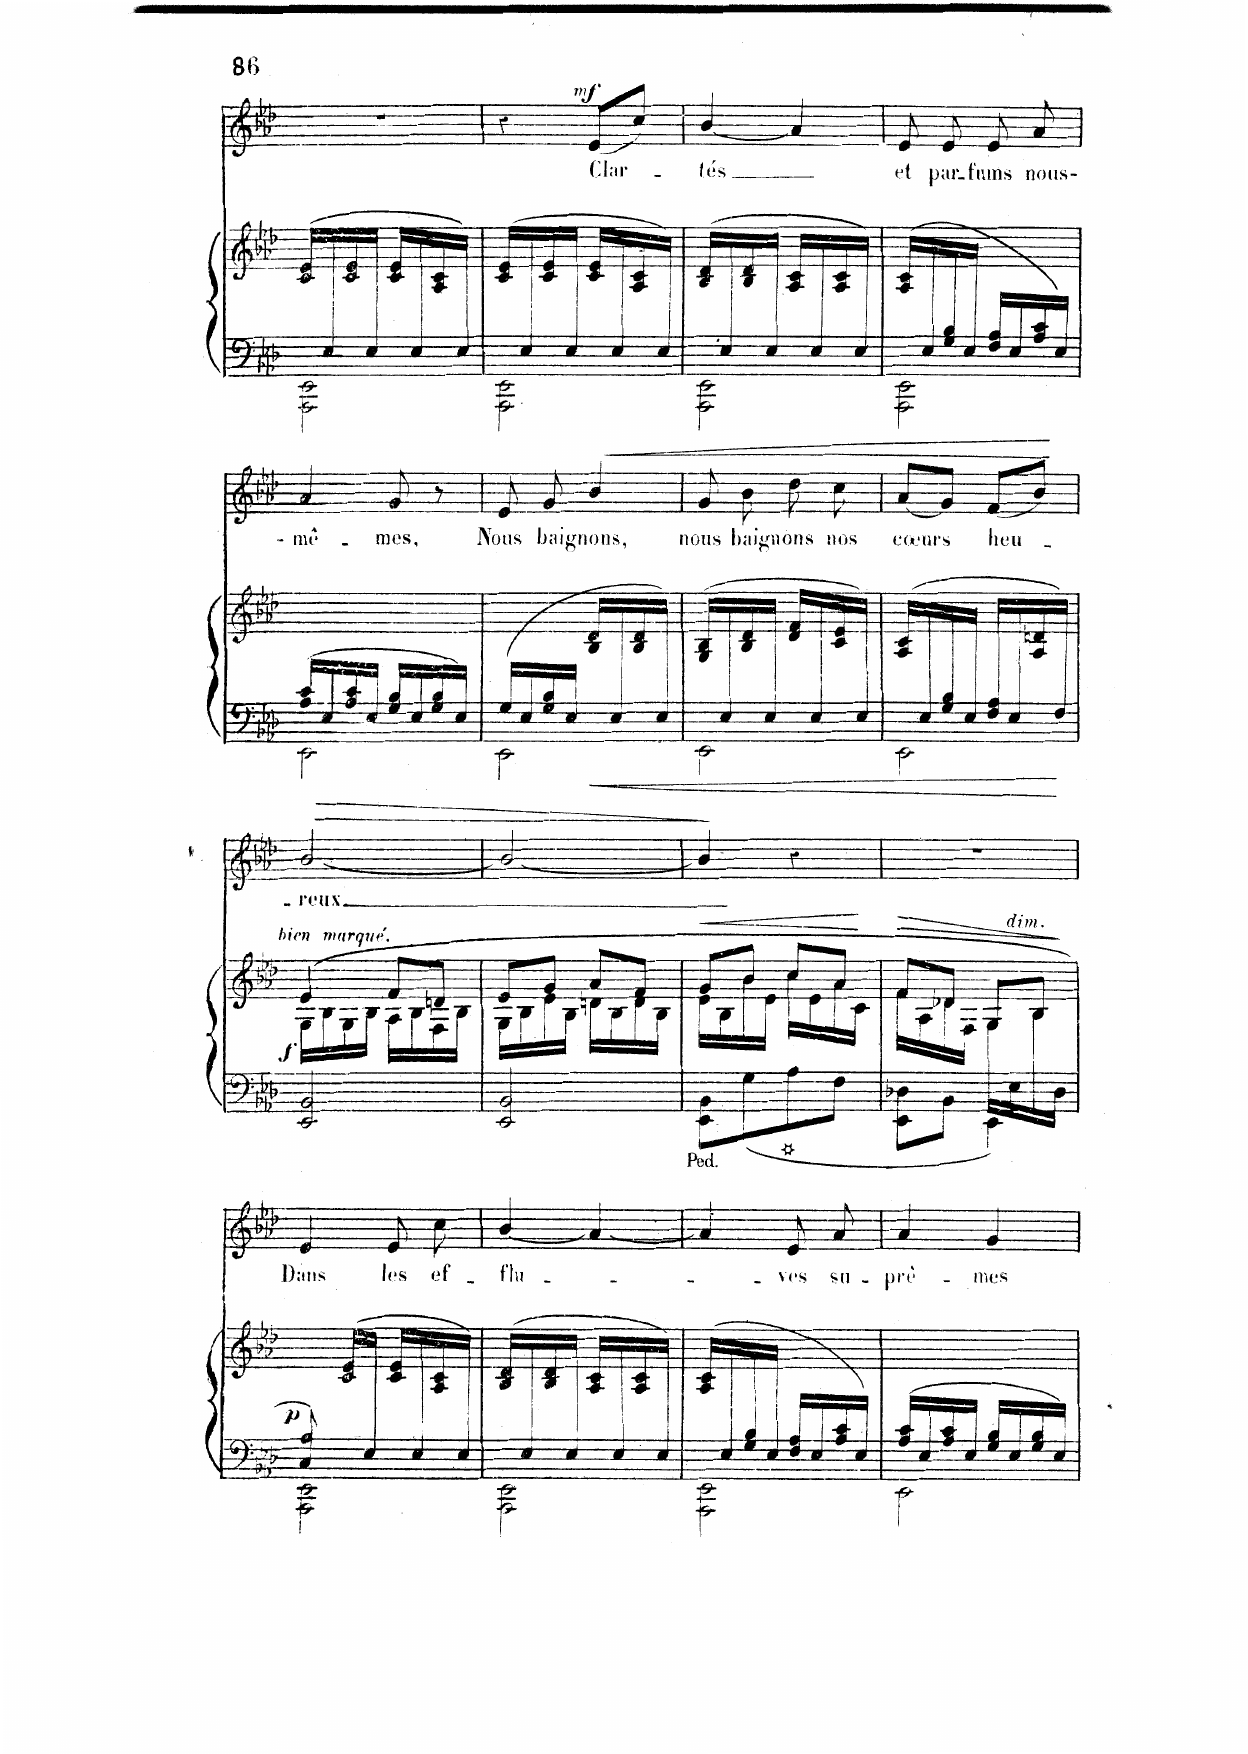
**kern	**kern	**dynam	**kern	**text	**dynam
*part2	*part2	*part2	*part1	*part1	*part1
*staff3	*staff2	*staff2/3	*staff1	*staff1	*staff1
*I"Piano	*	*	*I"Chant Voice	*	*
*I'Pno	*	*	*	*	*
*clefF4	*clefG2	*	*clefG2	*	*
*k[b-e-a-d-]	*k[b-e-a-d-]	*	*k[b-e-a-d-]	*	*
*M2/4	*M2/4	*	*M2/4	*	*
=98	=98	=98	=98	=98	=98
*^	*	*	*	*	*
16ryy	2AAA-\ 2EE-\	(16c/ 16e-/LL	.	2r	.	.
16E-/	.	16ryy	.	.	.	.
16ryy	.	16c/ 16e-/	.	.	.	.
16E-/JJ	.	16ryy	.	.	.	.
16ryy	.	16c/ 16e-/LL	.	.	.	.
16E-/	.	16ryy	.	.	.	.
16ryy	.	16A-/ 16c/	.	.	.	.
16E-/JJ)	.	16ryy	.	.	.	.
=99	=99	=99	=99	=99	=99	=99
16ryy	2AAA-\ 2EE-\	(16c/ 16e-/LL	.	4r	.	.
16E-/	.	16ryy	.	.	.	.
16ryy	.	16c/ 16e-/	.	.	.	.
16E-/JJ	.	16ryy	.	.	.	.
!	!	!	!	!	!	!LO:DY:a
16ryy	.	16c/ 16e-/LL	.	(8e-/L	Clar-	mf
16E-/	.	16ryy	.	.	.	.
16ryy	.	16A-/ 16c/	.	8cc/J)	.	.
16E-/JJ)	.	16ryy	.	.	.	.
=100	=100	=100	=100	=100	=100	=100
16ryy	2AAA-\ 2EE-\	(16B-/ 16d-/LL	.	(4b-/	-tés	.
16E-/	.	16ryy	.	.	.	.
16ryy	.	16B-/ 16d-/	.	.	.	.
16E-/JJ	.	16ryy	.	.	.	.
16ryy	.	16A-/ 16c/LL	.	4a-/)	.	.
16E-/	.	16ryy	.	.	.	.
16ryy	.	16A-/ 16c/	.	.	.	.
16E-/JJ)	.	16ryy	.	.	.	.
=101	=101	=101	=101	=101	=101	=101
16ryy	2AAA-\ 2EE-\	(16A-/ 16c/LL	.	8e-/	et	.
16E-/	.	4..ryy	.	.	.	.
16G/ 16B-/	.	.	.	8e-/	par-	.
16E-/JJ	.	.	.	.	.	.
16F/ 16A-/LL	.	.	.	8e-/	-fums	.
16E-/	.	.	.	.	.	.
16A-/ 16c/	.	.	.	8a-/	nous-	.
16E-/JJ)	.	.	.	.	.	.
=102	=102	=102	=102	=102	=102	=102
16A-/ 16c/LL	2EE-\	2ryy	.	4a-/	-- mê-	.
16E-/	.	.	.	.	.	.
16A-/ 16c/	.	.	.	.	.	.
16E-/JJ	.	.	.	.	.	.
16G/ 16B-/LL	.	.	.	8g/	-mes,	.
16E-/	.	.	.	.	.	.
16G/ 16B-/	.	.	.	8r	.	.
16E-/JJ	.	.	.	.	.	.
=103	=103	=103	=103	=103	=103	=103
16G/LL	2EE-\	4ryy	.	8e-/	Nous	.
16E-/	.	.	.	.	.	.
16G/ 16B-/	.	.	.	8g/	baig-	.
16E-/JJ	.	.	.	.	.	.
!	!	!	!	!	!	!LO:HP:b
16ryy	.	16B-/ 16d-/LL	.	4b-\	-nons,	<
16E-/	.	16ryy	.	.	.	.
16ryy	.	16B-/ 16d-/	.	.	.	.
16E-/JJ	.	16ryy	.	.	.	.
=104	=104	=104	=104	=104	=104	=104
16ryy	2EE-\	(16G/ 16B-/LL	.	8g/	nous	.
16E-/	.	16ryy	.	.	.	.
16ryy	.	16B-/ 16d-/	.	8b-\	baig-	.
16E-/JJ	.	16ryy	.	.	.	.
16ryy	.	16d-/ 16f/LL	.	8dd-\	-nons	.
16E-/	.	16ryy	.	.	.	.
16ryy	.	16c/ 16e-/	.	8cc\	nos	.
16E-/JJ)	.	16ryy	.	.	.	.
=105	=105	=105	=105	=105	=105	=105
16ryy	2EE-\	(16A-/ 16c/LL	.	(8a-/L	cœurs	.
16E-/	.	16ryy	.	.	.	.
16G/ 16B-/	.	.	.	8g/J)	.	.
16E-/JJ	.	.	.	.	.	.
16F/ 16A-/LL	.	.	.	(8f/L	heu-	.
16E-/	.	.	.	.	.	.
16ryy	.	16A-/ 16dn/	.	8b-/J)	.	.
16F/JJ)	.	16ryy	.	.	.	.
*v	*v	*	*	*	*	*
.	.	.	.	.	[
=106	=106	=106	=106	=106	=106
*	*^	*	*	*	*
!	!LO:TX:a:i:t=bien marqué	!	!	!	!	!
!	!	!	!LO:DY:b	!	!	!LO:HP:b
2EE-/ 2BB-/	(4e-/	16G\LL	f	[2b-/	-- reux	>
.	.	16B-\	.	.	.	.
.	.	16G\	.	.	.	.
.	.	16B-\JJ	.	.	.	.
.	8f/L	16A-\LL	.	.	.	.
.	.	16B-\	.	.	.	.
.	8dn/J	16F\	.	.	.	.
.	.	16B-\JJ	.	.	.	.
=107	=107	=107	=107	=107	=107	=107
2EE-/ 2BB-/	8e-/L	16G\LL	.	2b-/_	.	.
.	.	16B-\	.	.	.	.
.	8g/J	16e-\	.	.	.	.
.	.	16B-\JJ	.	.	.	.
.	8a-/L	16dn\LL	.	.	.	.
.	.	16B-\	.	.	.	.
.	8f/J	16d\	.	.	.	.
.	.	16B-\JJ	.	.	.	.
=108	=108	=108	=108	=108	=108	=108
!	!	!	!LO:HP:b	!	!	!
8EE-\ 8BB-\L	8g/L	16e-\LL	<	4b-/]	.	.
.	.	16B-\	.	.	.	.
8G\	8b-/J	16b-\	.	.	.	.
.	.	16e-\JJ	.	.	.	.
8A-\	8cc/L	16cc\LL	.	4r	.	]
.	.	16e-\	.	.	.	.
8F\J	8a-/J	16a-\	.	.	.	.
.	.	16c\JJ	.	.	.	.
*	*v	*v	*	*	*	*
.	.	[	.	.	.
=109	=109	=109	=109	=109	=109
*^	*	*	*	*	*
!	!	!	!LO:HP:b	!	!	!
*	*	*^	*	*	*	*
16ryy	8EE-\ 8D-X\L	8f/L	16f\LL	>	2r	.	.
.	.	.	16A-\	.	.	.	.
.	8BB-\J	8d-X/J	16d-\	.	.	.	.
.	.	.	16F\JJ	.	.	.	.
!	!	!LO:TX:a:i:t=dim.	!	!	!	!	!
.	4EE-\	8G/L	16G\LL	.	.	.	.
16E-\	.	.	16ryy	.	.	.	.
16ryy	.	8B-/J	16B-\	.	.	.	.
16D-\JJ	.	.	16ryy	.	.	.	.
*v	*v	*	*	*	*	*	*
*	*v	*v	*	*	*	*
.	.	]	.	.	.
=110	=110	=110	=110	=110	=110
*^	*	*	*	*	*
!	!	!	!LO:DY:b	!	!	!
8C/ 8A-/)	2AAA-\ 2EE-\	8ryy	p	4e-/	Dans	.
16ryy	.	(16c/ 16e-/LL	.	.	.	.
16E-/JJ	.	16ryy	.	.	.	.
16ryy	.	16c/ 16e-/LL	.	8e-/	les	.
16E-/	.	16ryy	.	.	.	.
16ryy	.	16A-/ 16c/	.	8cc\	ef-	.
16E-/JJ)	.	16ryy	.	.	.	.
=111	=111	=111	=111	=111	=111	=111
16ryy	2AAA-\ 2EE-\	(16B-/ 16d-/LL	.	(4b-/	-flu-	.
16E-/	.	16ryy	.	.	.	.
16ryy	.	16B-/ 16d-/	.	.	.	.
16E-/JJ	.	16ryy	.	.	.	.
16ryy	.	16A-/ 16c/LL	.	[4a-/)	.	.
16E-/	.	16ryy	.	.	.	.
16ryy	.	16A-/ 16c/	.	.	.	.
16E-/JJ)	.	16ryy	.	.	.	.
=112	=112	=112	=112	=112	=112	=112
16ryy	2AAA-\ 2EE-\	(16A-/ 16c/LL	.	4a-/]	.	.
16E-/	.	4..ryy	.	.	.	.
16G/ 16B-/	.	.	.	.	.	.
16E-/JJ	.	.	.	.	.	.
16F/ 16A-/LL	.	.	.	8e-/	-ves	.
16E-/	.	.	.	.	.	.
16A-/ 16c/	.	.	.	8a-/	su-	.
16E-/JJ)	.	.	.	.	.	.
=113	=113	=113	=113	=113	=113	=113
16A-/ 16c/LL	2EE-\	2ryy	.	4a-/	-prè-	.
16E-/	.	.	.	.	.	.
16A-/ 16c/	.	.	.	.	.	.
16E-/JJ	.	.	.	.	.	.
16G/ 16B-/LL	.	.	.	4g/	-mes	.
16E-/	.	.	.	.	.	.
16G/ 16B-/	.	.	.	.	.	.
16E-/JJ	.	.	.	.	.	.
*v	*v	*	*	*	*	*
=	=	=	=	=	=
*-	*-	*-	*-	*-	*-
